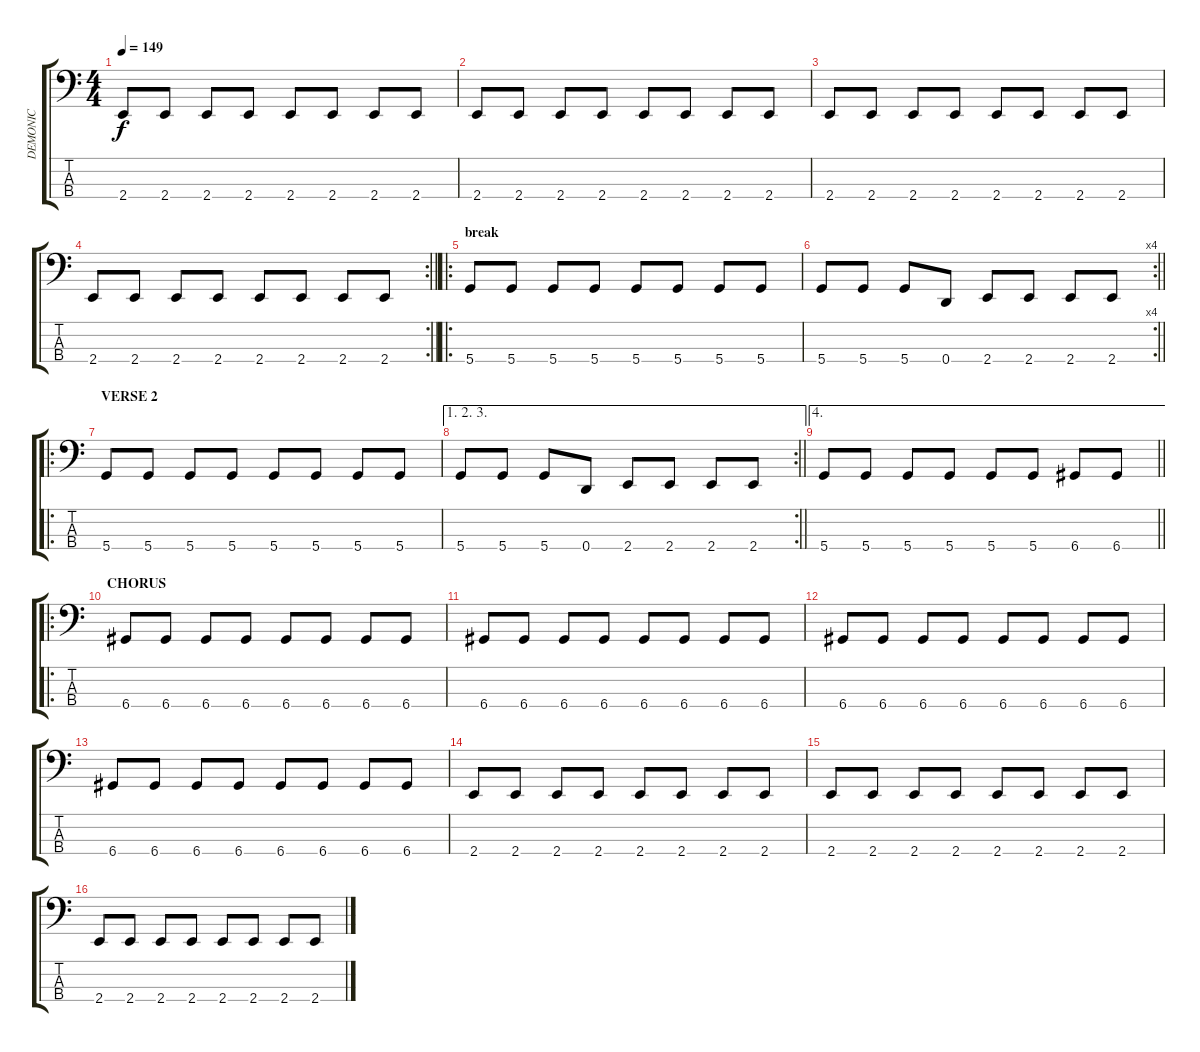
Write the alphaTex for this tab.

\track ("DEMONIC" "DEMONIC") {instrument electricbassfinger}
\staff {score tabs}
\tuning (F2 C2 G1 D1) {hide}
\ts (4 4)
\tempo 149
\clef f4
\ks c
2.4.8{dy f} 2.4.8 2.4.8 2.4.8 2.4.8 2.4.8 2.4.8 2.4.8 |
2.4.8 2.4.8 2.4.8 2.4.8 2.4.8 2.4.8 2.4.8 2.4.8 |
2.4.8 2.4.8 2.4.8 2.4.8 2.4.8 2.4.8 2.4.8 2.4.8 |
\rc 2
\barLineRight lightlight
2.4.8 2.4.8 2.4.8 2.4.8 2.4.8 2.4.8 2.4.8 2.4.8 |
\ro
\section ("" "break")
5.4.8 5.4.8 5.4.8 5.4.8 5.4.8 5.4.8 5.4.8 5.4.8 |
\rc 4
\barLineRight lightlight
5.4.8 5.4.8 5.4.8 0.4.8 2.4.8 2.4.8 2.4.8 2.4.8 |
\ro
\section ("" "VERSE 2")
5.4.8 5.4.8 5.4.8 5.4.8 5.4.8 5.4.8 5.4.8 5.4.8 |
\ae (1 2 3)
\rc 2
\barLineRight lightlight
5.4.8 5.4.8 5.4.8 0.4.8 2.4.8 2.4.8 2.4.8 2.4.8 |
\ae 4
\barLineRight lightlight
5.4.8 5.4.8 5.4.8 5.4.8 5.4.8 5.4.8 6.4.8 6.4.8 |
\ro
\section ("" "CHORUS")
6.4.8 6.4.8 6.4.8 6.4.8 6.4.8 6.4.8 6.4.8 6.4.8 |
6.4.8 6.4.8 6.4.8 6.4.8 6.4.8 6.4.8 6.4.8 6.4.8 |
6.4.8 6.4.8 6.4.8 6.4.8 6.4.8 6.4.8 6.4.8 6.4.8 |
6.4.8 6.4.8 6.4.8 6.4.8 6.4.8 6.4.8 6.4.8 6.4.8 |
2.4.8 2.4.8 2.4.8 2.4.8 2.4.8 2.4.8 2.4.8 2.4.8 |
2.4.8 2.4.8 2.4.8 2.4.8 2.4.8 2.4.8 2.4.8 2.4.8 |
2.4.8 2.4.8 2.4.8 2.4.8 2.4.8 2.4.8 2.4.8 2.4.8
